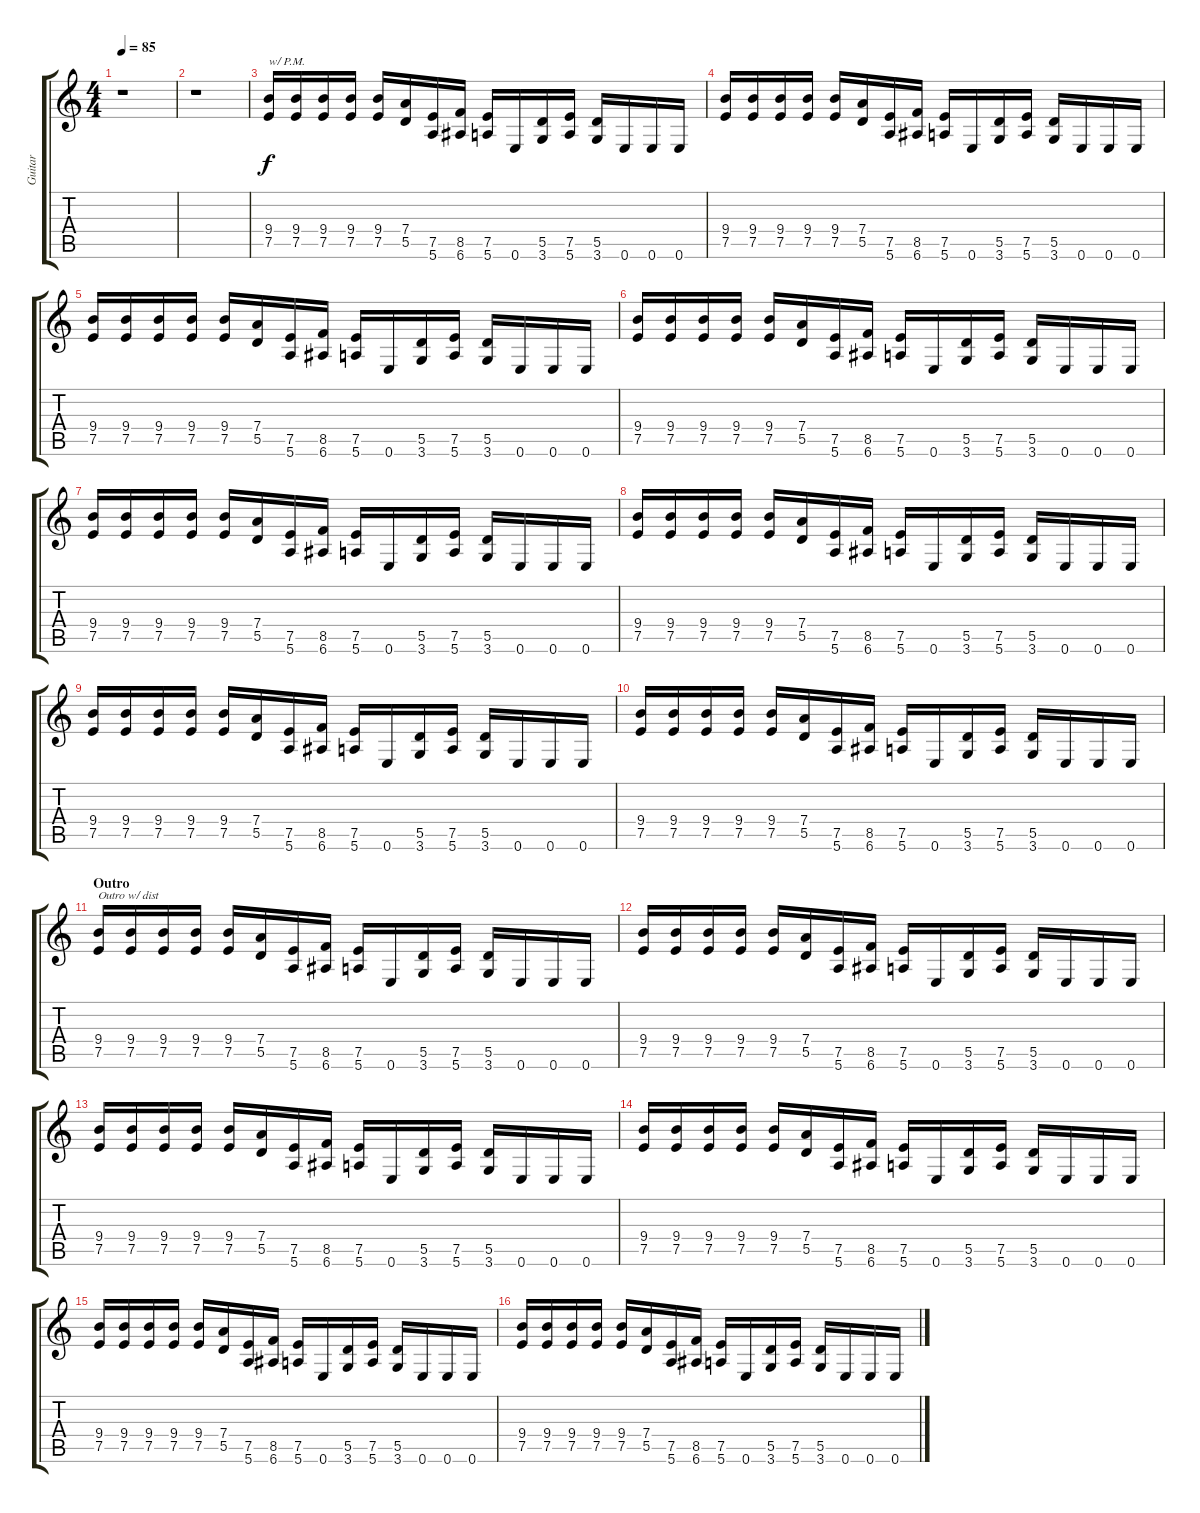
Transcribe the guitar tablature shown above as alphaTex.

\track ("Guitar" "Guitar") {instrument distortionguitar}
\staff {score tabs}
\tuning (E4 B3 G3 D3 A2 E2) {hide}
\ts (4 4)
\tempo 85
\clef g2
\ks c
r.1{dy f} |
r.1 |
(9.4 7.5).16{txt "w/ P.M." instrument electricguitarmuted} (9.4 7.5).16 (9.4 7.5).16 (9.4 7.5).16 (9.4 7.5).16 (7.4 5.5).16 (7.5 5.6).16 (8.5 6.6).16 (7.5 5.6).16 0.6.16 (5.5 3.6).16 (7.5 5.6).16 (5.5 3.6).16 0.6.16 0.6.16 0.6.16 |
(9.4 7.5).16 (9.4 7.5).16 (9.4 7.5).16 (9.4 7.5).16 (9.4 7.5).16 (7.4 5.5).16 (7.5 5.6).16 (8.5 6.6).16 (7.5 5.6).16 0.6.16 (5.5 3.6).16 (7.5 5.6).16 (5.5 3.6).16 0.6.16 0.6.16 0.6.16 |
(9.4 7.5).16 (9.4 7.5).16 (9.4 7.5).16 (9.4 7.5).16 (9.4 7.5).16 (7.4 5.5).16 (7.5 5.6).16 (8.5 6.6).16 (7.5 5.6).16 0.6.16 (5.5 3.6).16 (7.5 5.6).16 (5.5 3.6).16 0.6.16 0.6.16 0.6.16 |
(9.4 7.5).16 (9.4 7.5).16 (9.4 7.5).16 (9.4 7.5).16 (9.4 7.5).16 (7.4 5.5).16 (7.5 5.6).16 (8.5 6.6).16 (7.5 5.6).16 0.6.16 (5.5 3.6).16 (7.5 5.6).16 (5.5 3.6).16 0.6.16 0.6.16 0.6.16 |
(9.4 7.5).16 (9.4 7.5).16 (9.4 7.5).16 (9.4 7.5).16 (9.4 7.5).16 (7.4 5.5).16 (7.5 5.6).16 (8.5 6.6).16 (7.5 5.6).16 0.6.16 (5.5 3.6).16 (7.5 5.6).16 (5.5 3.6).16 0.6.16 0.6.16 0.6.16 |
(9.4 7.5).16 (9.4 7.5).16 (9.4 7.5).16 (9.4 7.5).16 (9.4 7.5).16 (7.4 5.5).16 (7.5 5.6).16 (8.5 6.6).16 (7.5 5.6).16 0.6.16 (5.5 3.6).16 (7.5 5.6).16 (5.5 3.6).16 0.6.16 0.6.16 0.6.16 |
(9.4 7.5).16 (9.4 7.5).16 (9.4 7.5).16 (9.4 7.5).16 (9.4 7.5).16 (7.4 5.5).16 (7.5 5.6).16 (8.5 6.6).16 (7.5 5.6).16 0.6.16 (5.5 3.6).16 (7.5 5.6).16 (5.5 3.6).16 0.6.16 0.6.16 0.6.16 |
(9.4 7.5).16 (9.4 7.5).16 (9.4 7.5).16 (9.4 7.5).16 (9.4 7.5).16 (7.4 5.5).16 (7.5 5.6).16 (8.5 6.6).16 (7.5 5.6).16 0.6.16 (5.5 3.6).16 (7.5 5.6).16 (5.5 3.6).16 0.6.16 0.6.16 0.6.16 |
\section ("" "Outro")
(9.4 7.5).16{txt "Outro w/ dist" instrument distortionguitar} (9.4 7.5).16 (9.4 7.5).16 (9.4 7.5).16 (9.4 7.5).16 (7.4 5.5).16 (7.5 5.6).16 (8.5 6.6).16 (7.5 5.6).16 0.6.16 (5.5 3.6).16 (7.5 5.6).16 (5.5 3.6).16 0.6.16 0.6.16 0.6.16 |
(9.4 7.5).16 (9.4 7.5).16 (9.4 7.5).16 (9.4 7.5).16 (9.4 7.5).16 (7.4 5.5).16 (7.5 5.6).16 (8.5 6.6).16 (7.5 5.6).16 0.6.16 (5.5 3.6).16 (7.5 5.6).16 (5.5 3.6).16 0.6.16 0.6.16 0.6.16 |
(9.4 7.5).16 (9.4 7.5).16 (9.4 7.5).16 (9.4 7.5).16 (9.4 7.5).16 (7.4 5.5).16 (7.5 5.6).16 (8.5 6.6).16 (7.5 5.6).16 0.6.16 (5.5 3.6).16 (7.5 5.6).16 (5.5 3.6).16 0.6.16 0.6.16 0.6.16 |
(9.4 7.5).16 (9.4 7.5).16 (9.4 7.5).16 (9.4 7.5).16 (9.4 7.5).16 (7.4 5.5).16 (7.5 5.6).16 (8.5 6.6).16 (7.5 5.6).16 0.6.16 (5.5 3.6).16 (7.5 5.6).16 (5.5 3.6).16 0.6.16 0.6.16 0.6.16 |
(9.4 7.5).16 (9.4 7.5).16 (9.4 7.5).16 (9.4 7.5).16 (9.4 7.5).16 (7.4 5.5).16 (7.5 5.6).16 (8.5 6.6).16 (7.5 5.6).16 0.6.16 (5.5 3.6).16 (7.5 5.6).16 (5.5 3.6).16 0.6.16 0.6.16 0.6.16 |
(9.4 7.5).16 (9.4 7.5).16 (9.4 7.5).16 (9.4 7.5).16 (9.4 7.5).16 (7.4 5.5).16 (7.5 5.6).16 (8.5 6.6).16 (7.5 5.6).16 0.6.16 (5.5 3.6).16 (7.5 5.6).16 (5.5 3.6).16 0.6.16 0.6.16 0.6.16
